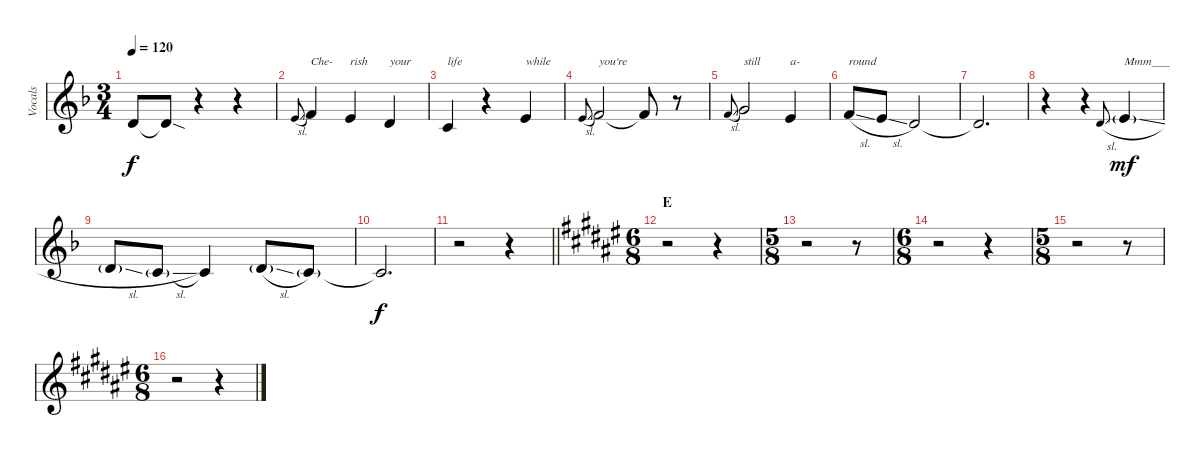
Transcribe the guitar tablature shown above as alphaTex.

\track ("Vocals" "Vocals") {instrument oboe}
\staff {score}
\tuning (E4 B3 G3 D3 A2 E2) {hide}
\ts (3 4)
\tempo 120
\clef g2
\ks dminor
3.2{t}.8{dy f} 3.2{sod t}.8 r.4 r.4 |
0.1{sl}.8{gr onbeat} 1.1.4{txt "Che-"} 5.2.4{txt "rish"} 3.2.4{txt "your"} |
1.2.4{txt "life"} r.4 5.2.4{txt "while"} |
0.1{sl}.8{gr onbeat} 1.1.2{txt "you're"} 1.1{t}.8 r.8 |
1.1{sl}.8{gr onbeat} 3.1.2{txt "still"} 9.3.4{txt "a-"} |
6.2{sl}.8{txt "round"} 5.2{sl}.8 3.2.2 |
3.2{t}.2{d} |
r.4 r.4 3.2{sl}.8{gr onbeat} 5.2{sl g}.4{txt "Mmm___" dy mf} |
3.2{sl g}.8 1.2{sl g}.8 1.2{t}.4 3.2{sl g}.8 1.2{g}.8 |
1.2{t}.2{d dy f} |
\barLineRight lightlight
r.2 r.4 |
\ts (6 8)
\section ("" "E")
\ks d#minor
r.2 r.4 |
\ts (5 8)
r.2 r.8 |
\ts (6 8)
r.2 r.4 |
\ts (5 8)
r.2 r.8 |
\ts (6 8)
r.2 r.4
